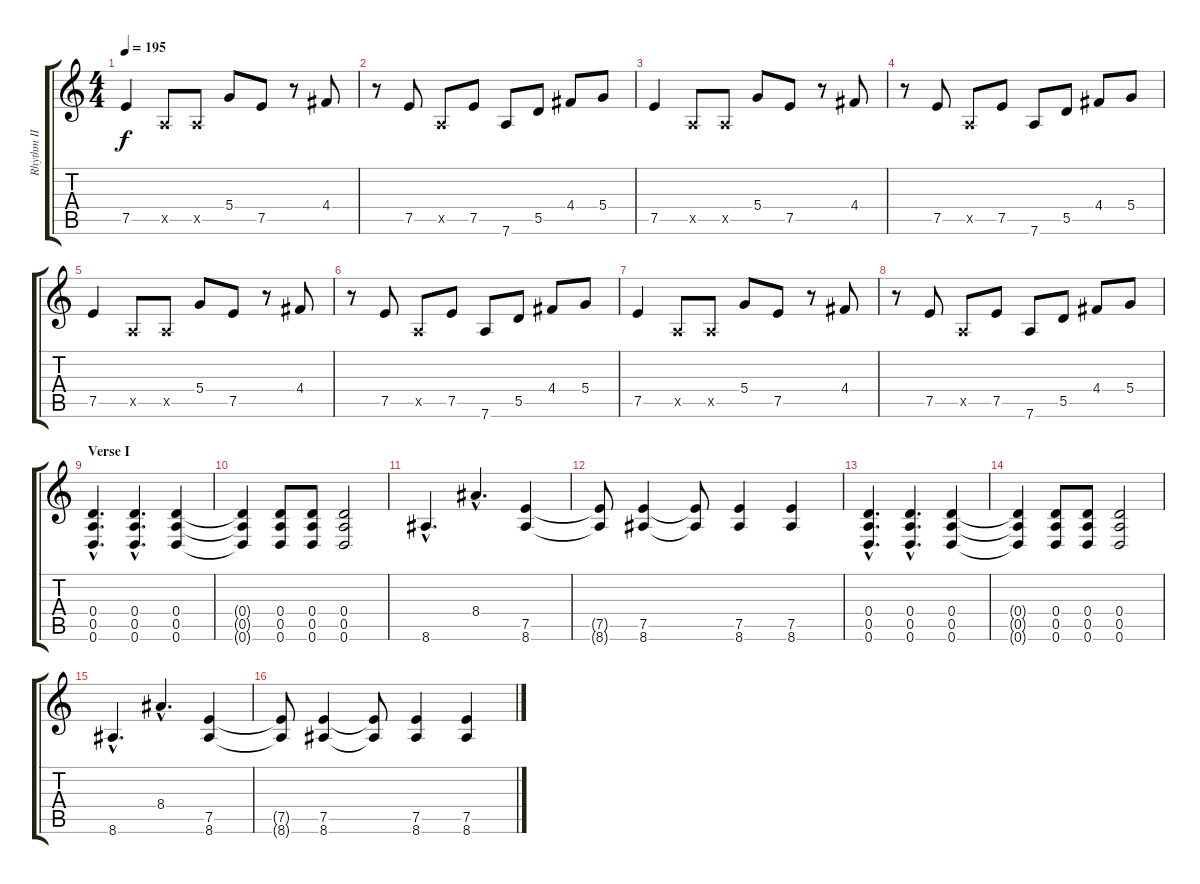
\track ("Rhythm II" "Rhythm II") {instrument distortionguitar}
\staff {score tabs}
\tuning (E4 B3 G3 D3 A2 D2) {hide}
\ts (4 4)
\tempo 195
\clef g2
\ks c
7.5.4{dy f} 0.5{x}.8 0.5{x}.8 5.4.8 7.5.8 r.8 4.4.8 |
r.8 7.5.8 0.5{x}.8 7.5.8 7.6.8 5.5.8 4.4.8 5.4.8 |
7.5.4 0.5{x}.8 0.5{x}.8 5.4.8 7.5.8 r.8 4.4.8 |
r.8 7.5.8 0.5{x}.8 7.5.8 7.6.8 5.5.8 4.4.8 5.4.8 |
7.5.4 0.5{x}.8 0.5{x}.8 5.4.8 7.5.8 r.8 4.4.8 |
r.8 7.5.8 0.5{x}.8 7.5.8 7.6.8 5.5.8 4.4.8 5.4.8 |
7.5.4 0.5{x}.8 0.5{x}.8 5.4.8 7.5.8 r.8 4.4.8 |
r.8 7.5.8 0.5{x}.8 7.5.8 7.6.8 5.5.8 4.4.8 5.4.8 |
\section ("" "Verse I")
(0.4{hac} 0.5{hac} 0.6{hac}).4{d} (0.4{hac} 0.5{hac} 0.6{hac}).4{d} (0.4 0.5 0.6).4 |
(0.4{t} 0.5{t} 0.6{t}).4 (0.4 0.5 0.6).8 (0.4 0.5 0.6).8 (0.4 0.5 0.6).2 |
8.6{hac}.4{d} 8.4{hac}.4{d} (7.5 8.6).4 |
(7.5{t} 8.6{t}).8 (7.5 8.6).4 (7.5{t} 8.6{t}).8 (7.5 8.6).4 (7.5 8.6).4 |
(0.4{hac} 0.5{hac} 0.6{hac}).4{d} (0.4{hac} 0.5{hac} 0.6{hac}).4{d} (0.4 0.5 0.6).4 |
(0.4{t} 0.5{t} 0.6{t}).4 (0.4 0.5 0.6).8 (0.4 0.5 0.6).8 (0.4 0.5 0.6).2 |
8.6{hac}.4{d} 8.4{hac}.4{d} (7.5 8.6).4 |
(7.5{t} 8.6{t}).8 (7.5 8.6).4 (7.5{t} 8.6{t}).8 (7.5 8.6).4 (7.5 8.6).4
